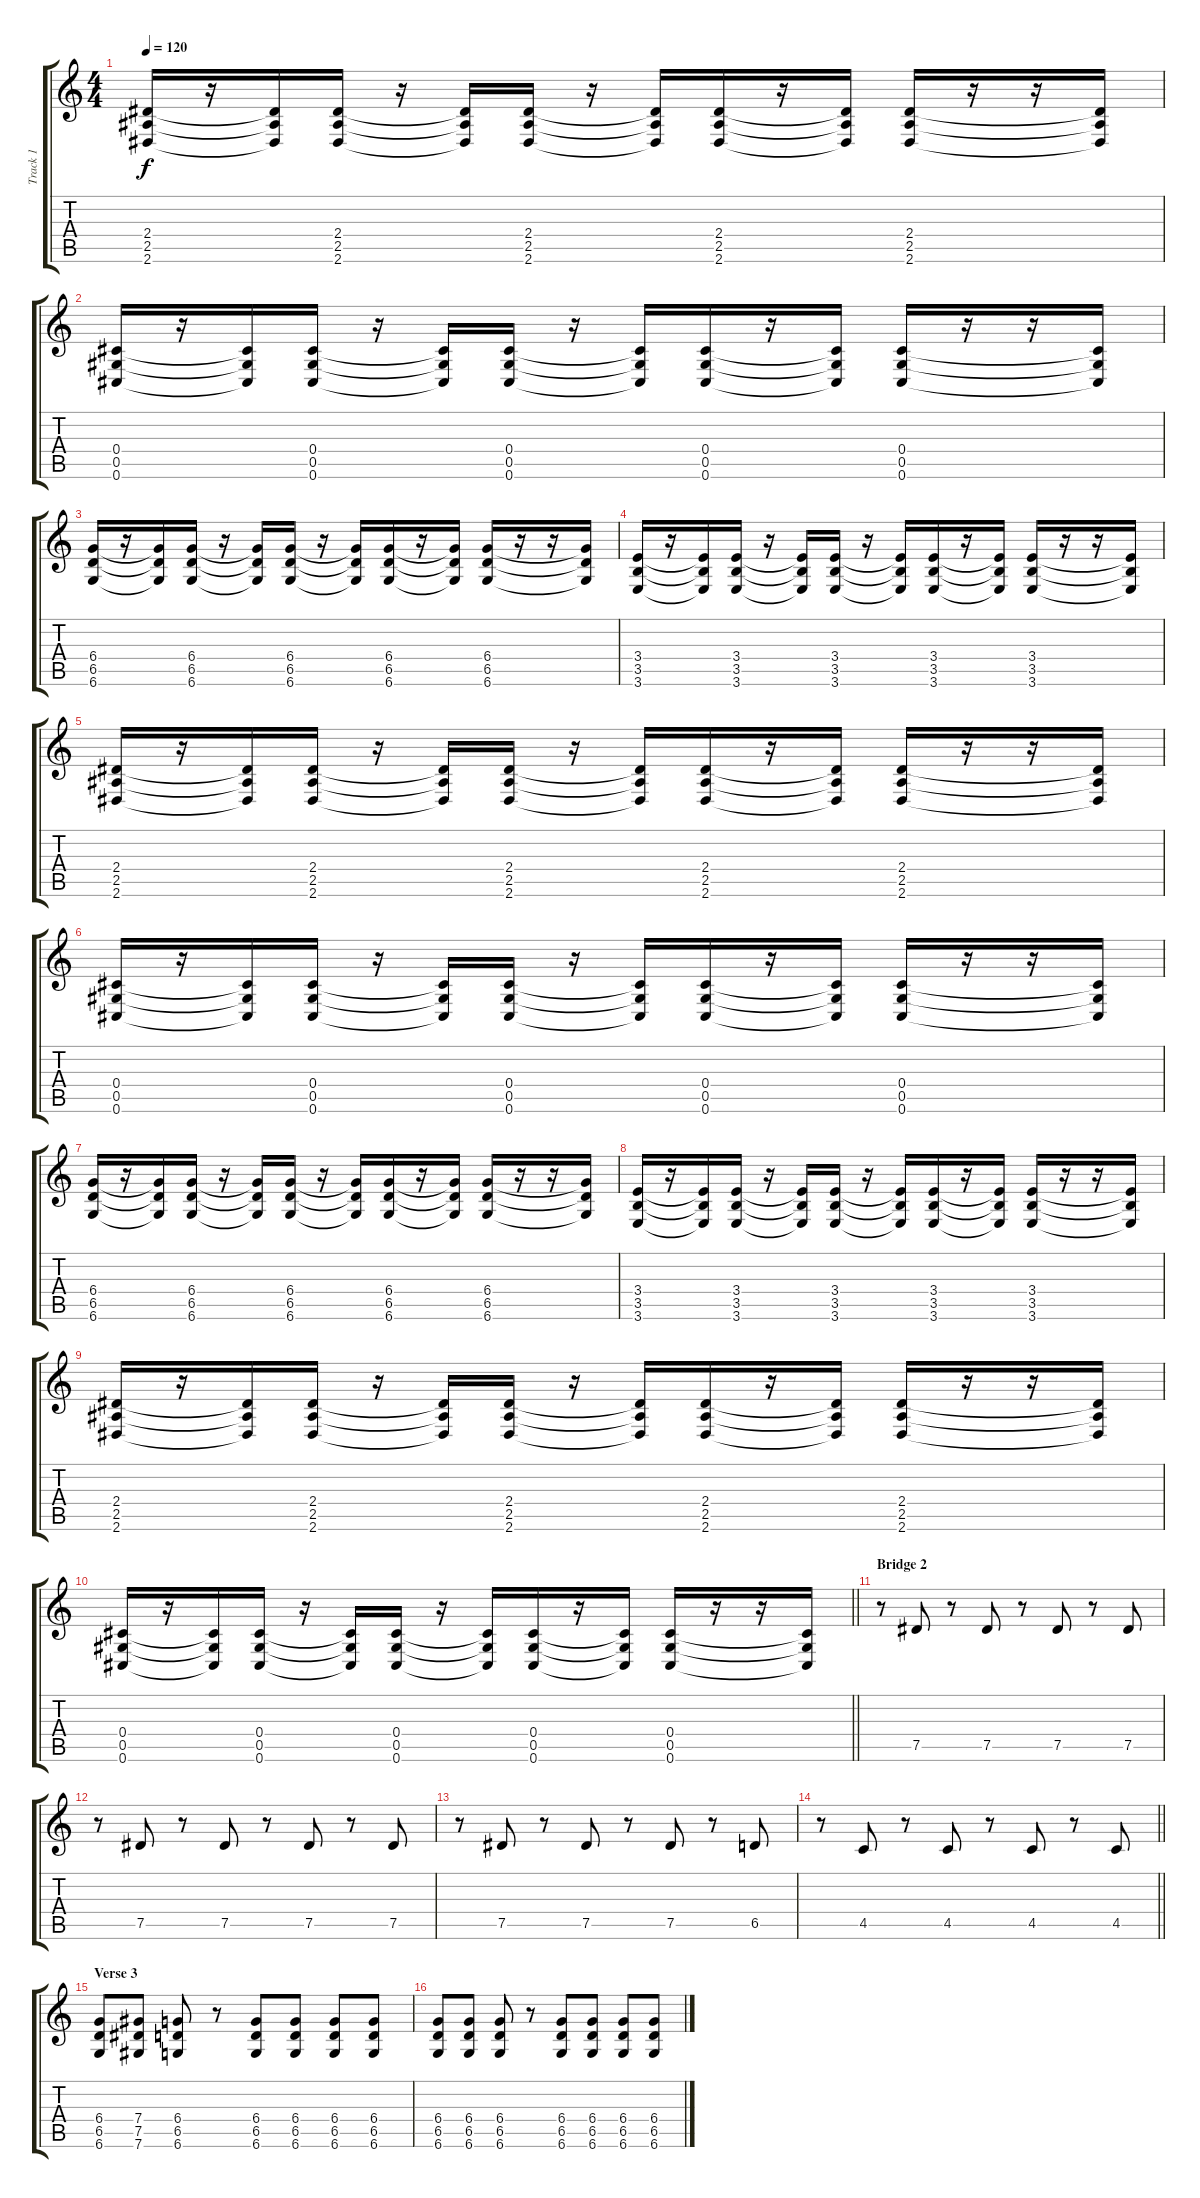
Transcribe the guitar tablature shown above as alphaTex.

\track ("Track 1" "Track 1") {instrument distortionguitar}
\staff {score tabs}
\tuning (Eb4 Bb3 Gb3 Db3 Ab2 Db2) {hide}
\ts (4 4)
\tempo 120
\clef g2
\ks c
(2.4 2.5 2.6).16{dy f} r.16 (2.4{t} 2.5{t} 2.6{t}).16 (2.4 2.5 2.6).16 r.16 (2.4{t} 2.5{t} 2.6{t}).16 (2.4 2.5 2.6).16 r.16 (2.4{t} 2.5{t} 2.6{t}).16 (2.4 2.5 2.6).16 r.16 (2.4{t} 2.5{t} 2.6{t}).16 (2.4 2.5 2.6).16 r.16 r.16 (2.4{t} 2.5{t} 2.6{t}).16 |
(0.4 0.5 0.6).16 r.16 (0.4{t} 0.5{t} 0.6{t}).16 (0.4 0.5 0.6).16 r.16 (0.4{t} 0.5{t} 0.6{t}).16 (0.4 0.5 0.6).16 r.16 (0.4{t} 0.5{t} 0.6{t}).16 (0.4 0.5 0.6).16 r.16 (0.4{t} 0.5{t} 0.6{t}).16 (0.4 0.5 0.6).16 r.16 r.16 (0.4{t} 0.5{t} 0.6{t}).16 |
(6.4 6.5 6.6).16 r.16 (6.4{t} 6.5{t} 6.6{t}).16 (6.4 6.5 6.6).16 r.16 (6.4{t} 6.5{t} 6.6{t}).16 (6.4 6.5 6.6).16 r.16 (6.4{t} 6.5{t} 6.6{t}).16 (6.4 6.5 6.6).16 r.16 (6.4{t} 6.5{t} 6.6{t}).16 (6.4 6.5 6.6).16 r.16 r.16 (6.4{t} 6.5{t} 6.6{t}).16 |
(3.4 3.5 3.6).16 r.16 (3.4{t} 3.5{t} 3.6{t}).16 (3.4 3.5 3.6).16 r.16 (3.4{t} 3.5{t} 3.6{t}).16 (3.4 3.5 3.6).16 r.16 (3.4{t} 3.5{t} 3.6{t}).16 (3.4 3.5 3.6).16 r.16 (3.4{t} 3.5{t} 3.6{t}).16 (3.4 3.5 3.6).16 r.16 r.16 (3.4{t} 3.5{t} 3.6{t}).16 |
(2.4 2.5 2.6).16 r.16 (2.4{t} 2.5{t} 2.6{t}).16 (2.4 2.5 2.6).16 r.16 (2.4{t} 2.5{t} 2.6{t}).16 (2.4 2.5 2.6).16 r.16 (2.4{t} 2.5{t} 2.6{t}).16 (2.4 2.5 2.6).16 r.16 (2.4{t} 2.5{t} 2.6{t}).16 (2.4 2.5 2.6).16 r.16 r.16 (2.4{t} 2.5{t} 2.6{t}).16 |
(0.4 0.5 0.6).16 r.16 (0.4{t} 0.5{t} 0.6{t}).16 (0.4 0.5 0.6).16 r.16 (0.4{t} 0.5{t} 0.6{t}).16 (0.4 0.5 0.6).16 r.16 (0.4{t} 0.5{t} 0.6{t}).16 (0.4 0.5 0.6).16 r.16 (0.4{t} 0.5{t} 0.6{t}).16 (0.4 0.5 0.6).16 r.16 r.16 (0.4{t} 0.5{t} 0.6{t}).16 |
(6.4 6.5 6.6).16 r.16 (6.4{t} 6.5{t} 6.6{t}).16 (6.4 6.5 6.6).16 r.16 (6.4{t} 6.5{t} 6.6{t}).16 (6.4 6.5 6.6).16 r.16 (6.4{t} 6.5{t} 6.6{t}).16 (6.4 6.5 6.6).16 r.16 (6.4{t} 6.5{t} 6.6{t}).16 (6.4 6.5 6.6).16 r.16 r.16 (6.4{t} 6.5{t} 6.6{t}).16 |
(3.4 3.5 3.6).16 r.16 (3.4{t} 3.5{t} 3.6{t}).16 (3.4 3.5 3.6).16 r.16 (3.4{t} 3.5{t} 3.6{t}).16 (3.4 3.5 3.6).16 r.16 (3.4{t} 3.5{t} 3.6{t}).16 (3.4 3.5 3.6).16 r.16 (3.4{t} 3.5{t} 3.6{t}).16 (3.4 3.5 3.6).16 r.16 r.16 (3.4{t} 3.5{t} 3.6{t}).16 |
(2.4 2.5 2.6).16 r.16 (2.4{t} 2.5{t} 2.6{t}).16 (2.4 2.5 2.6).16 r.16 (2.4{t} 2.5{t} 2.6{t}).16 (2.4 2.5 2.6).16 r.16 (2.4{t} 2.5{t} 2.6{t}).16 (2.4 2.5 2.6).16 r.16 (2.4{t} 2.5{t} 2.6{t}).16 (2.4 2.5 2.6).16 r.16 r.16 (2.4{t} 2.5{t} 2.6{t}).16 |
\barLineRight lightlight
(0.4 0.5 0.6).16 r.16 (0.4{t} 0.5{t} 0.6{t}).16 (0.4 0.5 0.6).16 r.16 (0.4{t} 0.5{t} 0.6{t}).16 (0.4 0.5 0.6).16 r.16 (0.4{t} 0.5{t} 0.6{t}).16 (0.4 0.5 0.6).16 r.16 (0.4{t} 0.5{t} 0.6{t}).16 (0.4 0.5 0.6).16 r.16 r.16 (0.4{t} 0.5{t} 0.6{t}).16 |
\section ("" "Bridge 2")
r.8 7.5.8 r.8 7.5.8 r.8 7.5.8 r.8 7.5.8 |
r.8 7.5.8 r.8 7.5.8 r.8 7.5.8 r.8 7.5.8 |
r.8 7.5.8 r.8 7.5.8 r.8 7.5.8 r.8 6.5.8 |
\barLineRight lightlight
r.8 4.5.8 r.8 4.5.8 r.8 4.5.8 r.8 4.5.8 |
\section ("" "Verse 3")
(6.4 6.5 6.6).8 (7.4 7.5 7.6).8 (6.4 6.5 6.6).8 r.8 (6.4 6.5 6.6).8 (6.4 6.5 6.6).8 (6.4 6.5 6.6).8 (6.4 6.5 6.6).8 |
(6.4 6.5 6.6).8 (6.4 6.5 6.6).8 (6.4 6.5 6.6).8 r.8 (6.4 6.5 6.6).8 (6.4 6.5 6.6).8 (6.4 6.5 6.6).8 (6.4 6.5 6.6).8
